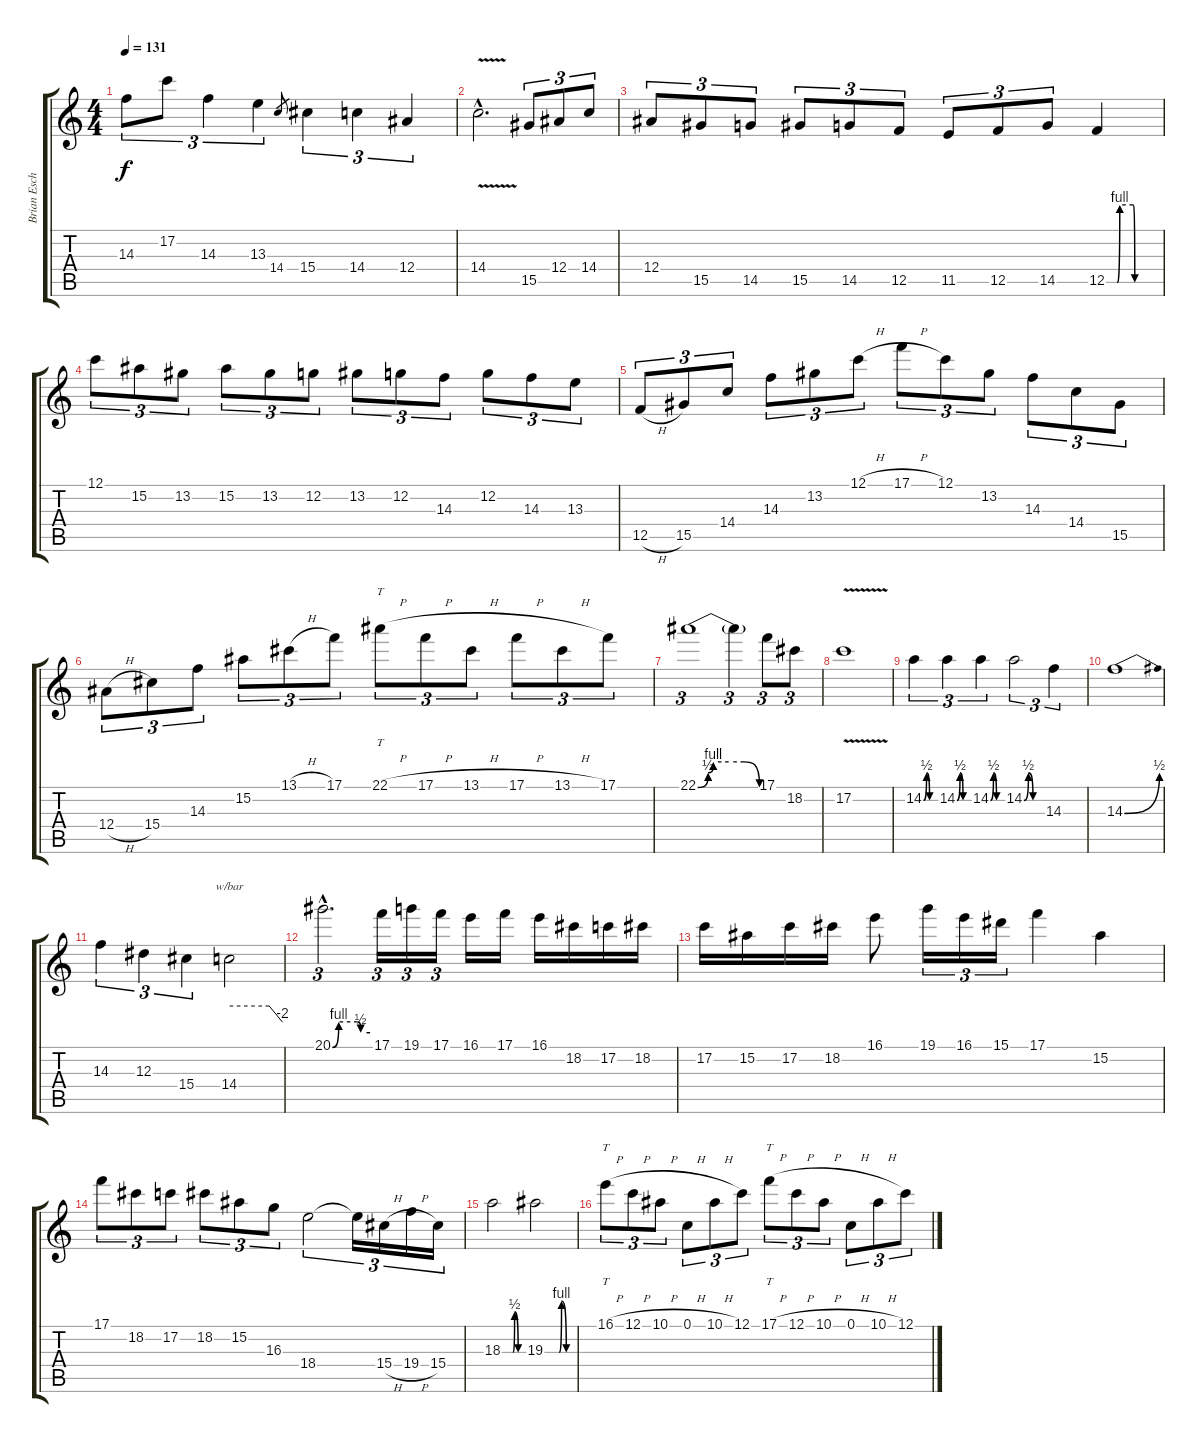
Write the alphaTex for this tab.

\track ("Brian Eschbach (Lead Guitar)" "Brian Esch") {instrument distortionguitar}
\staff {score tabs}
\tuning (C4 G3 Eb3 Bb2 F2 C2) {hide}
\ts (4 4)
\tempo 131
\clef g2
\ks c
14.3.8{tu (3 2) dy f} 17.2.8{tu (3 2)} 14.3.4{tu (3 2)} 13.3.4{tu (3 2)} 14.4.8{gr} 15.4.4{tu (3 2)} 14.4.4{tu (3 2)} 12.4.4{tu (3 2)} |
14.4{v hac}.2{d} 15.5.8{tu (3 2)} 12.4.8{tu (3 2)} 14.4.8{tu (3 2)} |
12.4.8{tu (3 2)} 15.5.8{tu (3 2)} 14.5.8{tu (3 2)} 15.5.8{tu (3 2)} 14.5.8{tu (3 2)} 12.5.8{tu (3 2)} 11.5.8{tu (3 2)} 12.5.8{tu (3 2)} 14.5.8{tu (3 2)} 12.5{be (custom 0 0 12 0 15 4 30 4 32 0 60 0)}.4 |
12.1.8{tu (3 2)} 15.2.8{tu (3 2)} 13.2.8{tu (3 2)} 15.2.8{tu (3 2)} 13.2.8{tu (3 2)} 12.2.8{tu (3 2)} 13.2.8{tu (3 2)} 12.2.8{tu (3 2)} 14.3.8{tu (3 2)} 12.2.8{tu (3 2)} 14.3.8{tu (3 2)} 13.3.8{tu (3 2)} |
12.5{h}.8{tu (3 2)} 15.5.8{tu (3 2)} 14.4.8{tu (3 2)} 14.3.8{tu (3 2)} 13.2.8{tu (3 2)} 12.1{h}.8{tu (3 2)} 17.1{h}.8{tu (3 2)} 12.1.8{tu (3 2)} 13.2.8{tu (3 2)} 14.3.8{tu (3 2)} 14.4.8{tu (3 2)} 15.5.8{tu (3 2)} |
12.4{h}.8{tu (3 2)} 15.4.8{tu (3 2)} 14.3.8{tu (3 2)} 15.2.8{tu (3 2)} 13.1{h}.8{tu (3 2)} 17.1.8{tu (3 2)} 22.1{h}.8{tt tu (3 2)} 17.1{h}.8{tu (3 2)} 13.1{h}.8{tu (3 2)} 17.1{h}.8{tu (3 2)} 13.1{h}.8{tu (3 2)} 17.1.8{tu (3 2)} |
22.1{be (custom 0 0 10 2 15 4 30 4 45 4 60 0)}.1{tu (3 2)} 22.1{t}.4{tu (3 2)} 17.1.8{tu (3 2)} 18.2.8{tu (3 2)} |
17.2{v}.1 |
14.2{be (custom 0 0 15 2 30 0 60 0)}.4{tu (3 2)} 14.2{be (custom 0 0 15 2 30 0 60 0)}.4{tu (3 2)} 14.2{be (custom 0 0 15 2 30 0 60 0)}.4{tu (3 2)} 14.2{be (custom 0 0 15 2 30 0 60 0)}.2{tu (3 2)} 14.3.4{tu (3 2)} |
14.3{be (bend 0 0 60 2)}.1 |
14.3.4{tu (3 2)} 12.3.4{tu (3 2)} 15.4.4{tu (3 2)} 14.4.2{tbe (custom default 0 0 45 0 60 -8)} |
20.1{be (custom 0 0 10 4 40 4 45 2 60 2) hac}.2{d tu (3 2)} 17.1.16{tu (3 2)} 19.1.16{tu (3 2)} 17.1.16{tu (3 2)} 16.1.16 17.1.16 16.1.16 18.2.16 17.2.16 18.2.16 |
17.2.16 15.2.16 17.2.16 18.2.16 16.1.8 19.1.16{tu (3 2)} 16.1.16{tu (3 2)} 15.1.16{tu (3 2)} 17.1.4 15.2.4 |
17.1.8{tu (3 2)} 18.2.8{tu (3 2)} 17.2.8{tu (3 2)} 18.2.8{tu (3 2)} 15.2.8{tu (3 2)} 16.3.8{tu (3 2)} 18.4.2{tu (3 2)} 18.4{t}.16{tu (3 2)} 15.4{h}.16{tu (3 2)} 19.4{h}.16{tu (3 2)} 15.4.16{tu (3 2)} |
18.3{be (custom 0 0 30 0 35 2 45 0 60 0)}.2 19.3{be (custom 0 0 30 0 35 4 45 0 60 0)}.2 |
16.1{h}.8{tt tu (3 2)} 12.1{h}.8{tu (3 2)} 10.1{h}.8{tu (3 2)} 0.1{h}.8{tu (3 2)} 10.1{h}.8{tu (3 2)} 12.1.8{tu (3 2)} 17.1{h}.8{tt tu (3 2)} 12.1{h}.8{tu (3 2)} 10.1{h}.8{tu (3 2)} 0.1{h}.8{tu (3 2)} 10.1{h}.8{tu (3 2)} 12.1.8{tu (3 2)}
